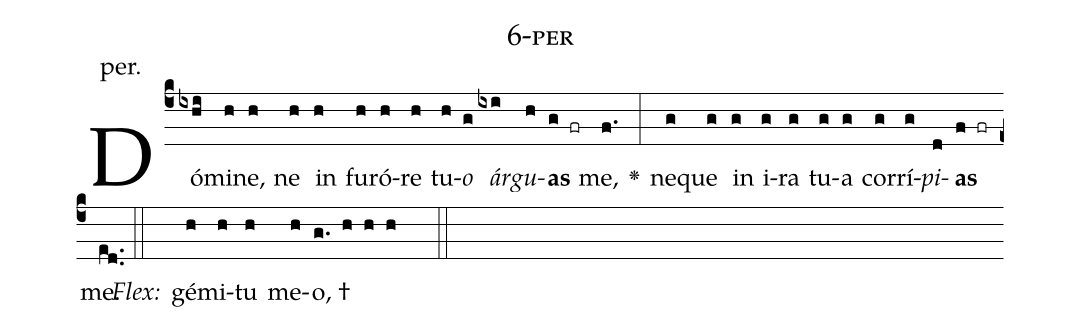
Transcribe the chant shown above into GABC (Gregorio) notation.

name: 6-per;
annotation: per.;
%%
(c4)Dó(ixhi)mi(h)ne,(h) ne(h) in(h) fu(h)ró(h)re(h) tu(h)<i>o</i>(g) <i>ár</i>(ixi)<i>gu</i>(h)<b>as</b>(g fr) me,(f.) <v>\greheightstar</v>(:) ne(g)que(g) in(g) i(g)ra(g) tu(g)a(g) cor(g)rí(g)<i>pi</i>(d)<b>as</b>(f fr) me.(ed..) (::)
<i>Flex:</i>()  gé(h)mi(h)tu(h) me(h)o, †(g. h h h  ::)

%E(g) u(g) o(g) u(d) a(f) e.(ed..) (::)
